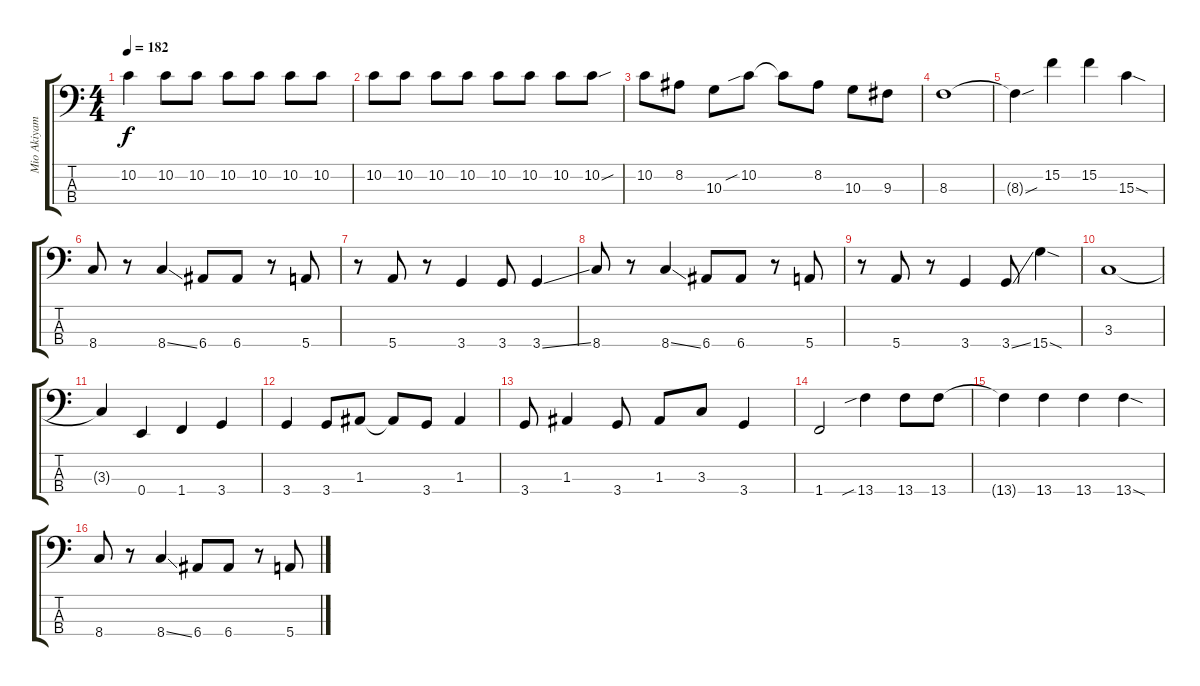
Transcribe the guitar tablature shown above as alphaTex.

\track ("Mio Akiyama" "Mio Akiyam") {instrument electricbasspick}
\staff {score tabs}
\tuning (G2 D2 A1 E1) {hide}
\ts (4 4)
\tempo 182
\clef f4
\ks c
10.2{t}.4{dy f} 10.2.8 10.2.8 10.2.8 10.2.8 10.2.8 10.2.8 |
10.2.8 10.2.8 10.2.8 10.2.8 10.2.8 10.2.8 10.2.8 10.2{sou}.8 |
10.2.8 8.2.8 10.3.8 10.2{sib}.8 10.2{t}.8 8.2.8 10.3.8 9.3.8 |
8.3.1 |
8.3{sou t}.4 15.2.4 15.2.4 15.3{sod}.4 |
8.4.8 r.8 8.4{ss}.4 6.4.8 6.4.8 r.8 5.4.8 |
r.8 5.4.8 r.8 3.4.4 3.4.8 3.4{ss}.4 |
8.4.8 r.8 8.4{ss}.4 6.4.8 6.4.8 r.8 5.4.8 |
r.8 5.4.8 r.8 3.4.4 3.4{ss}.8 15.4{sod}.4 |
3.3.1 |
3.3{t}.4 0.4.4 1.4.4 3.4.4 |
3.4.4 3.4.8 1.3.8 1.3{t}.8 3.4.8 1.3.4 |
3.4.8 1.3.4 3.4.8 1.3.8 3.3.8 3.4.4 |
1.4.2 13.4{sib}.4 13.4.8 13.4.8 |
13.4{t}.4 13.4.4 13.4.4 13.4{sod}.4 |
8.4.8 r.8 8.4{ss}.4 6.4.8 6.4.8 r.8 5.4.8
